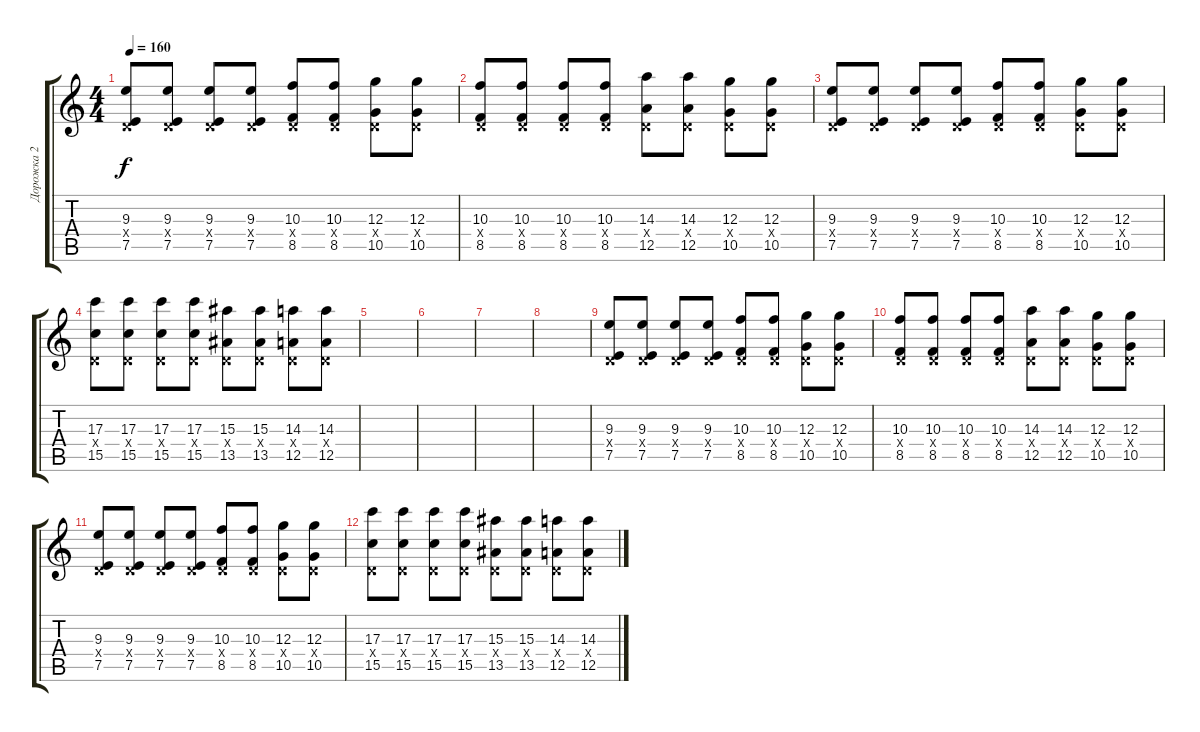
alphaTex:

\track ("Дорожка 2" "Дорожка 2") {instrument overdrivenguitar}
\staff {score tabs}
\tuning (E4 B3 G3 D3 A2 D2) {hide}
\ts (4 4)
\tempo 160
\clef g2
\ks c
(9.3 0.4{x} 7.5).8{dy f} (9.3 0.4{x} 7.5).8 (9.3 0.4{x} 7.5).8 (9.3 0.4{x} 7.5).8 (10.3 0.4{x} 8.5).8 (10.3 0.4{x} 8.5).8 (12.3 0.4{x} 10.5).8 (12.3 0.4{x} 10.5).8 |
(10.3 0.4{x} 8.5).8 (10.3 0.4{x} 8.5).8 (10.3 0.4{x} 8.5).8 (10.3 0.4{x} 8.5).8 (14.3 0.4{x} 12.5).8 (14.3 0.4{x} 12.5).8 (12.3 0.4{x} 10.5).8 (12.3 0.4{x} 10.5).8 |
(9.3 0.4{x} 7.5).8 (9.3 0.4{x} 7.5).8 (9.3 0.4{x} 7.5).8 (9.3 0.4{x} 7.5).8 (10.3 0.4{x} 8.5).8 (10.3 0.4{x} 8.5).8 (12.3 0.4{x} 10.5).8 (12.3 0.4{x} 10.5).8 |
(17.3 0.4{x} 15.5).8 (17.3 0.4{x} 15.5).8 (17.3 0.4{x} 15.5).8 (17.3 0.4{x} 15.5).8 (15.3 0.4{x} 13.5).8 (15.3 0.4{x} 13.5).8 (14.3 0.4{x} 12.5).8 (14.3 0.4{x} 12.5).8 |
|
|
|
|
(9.3 0.4{x} 7.5).8 (9.3 0.4{x} 7.5).8 (9.3 0.4{x} 7.5).8 (9.3 0.4{x} 7.5).8 (10.3 0.4{x} 8.5).8 (10.3 0.4{x} 8.5).8 (12.3 0.4{x} 10.5).8 (12.3 0.4{x} 10.5).8 |
(10.3 0.4{x} 8.5).8 (10.3 0.4{x} 8.5).8 (10.3 0.4{x} 8.5).8 (10.3 0.4{x} 8.5).8 (14.3 0.4{x} 12.5).8 (14.3 0.4{x} 12.5).8 (12.3 0.4{x} 10.5).8 (12.3 0.4{x} 10.5).8 |
(9.3 0.4{x} 7.5).8 (9.3 0.4{x} 7.5).8 (9.3 0.4{x} 7.5).8 (9.3 0.4{x} 7.5).8 (10.3 0.4{x} 8.5).8 (10.3 0.4{x} 8.5).8 (12.3 0.4{x} 10.5).8 (12.3 0.4{x} 10.5).8 |
(17.3 0.4{x} 15.5).8 (17.3 0.4{x} 15.5).8 (17.3 0.4{x} 15.5).8 (17.3 0.4{x} 15.5).8 (15.3 0.4{x} 13.5).8 (15.3 0.4{x} 13.5).8 (14.3 0.4{x} 12.5).8 (14.3 0.4{x} 12.5).8
